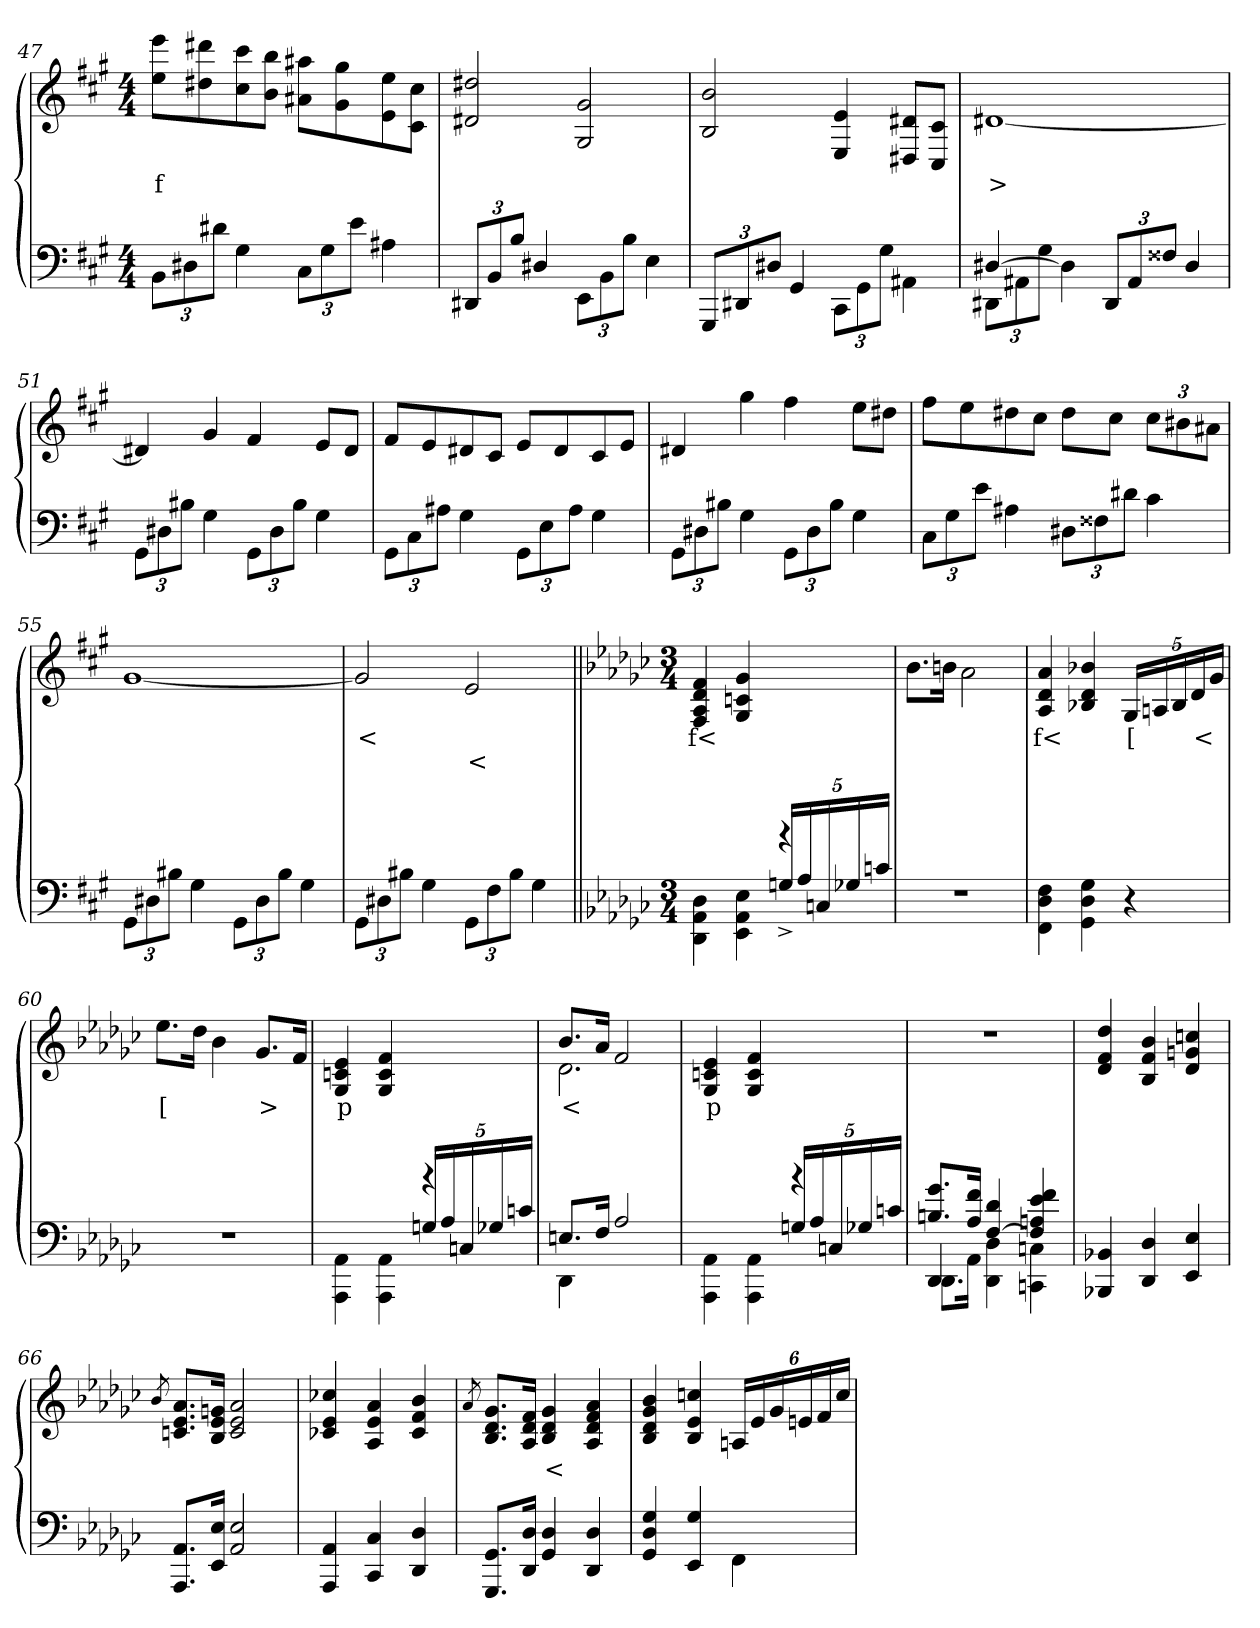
**kern	**kern	**text	**text
*part2	*part1	*part1	*part1
*staff2	*staff1	*staff1	*staff1
*clefF4	*clefG2	*	*
*k[f#c#g#]	*k[f#c#g#]	*	*
*M4/4	*M4/4	*	*
=47	=47	=47	=47
12BBL	8eee 8eeL	f	.
12D#X	.	.	.
.	8ddd#X 8dd#X	.	.
12d#J	.	.	.
4G#	8ccc# 8cc#	.	.
.	8bb 8bJ	.	.
12C#L	8aa#X 8a#XL	.	.
12G#	.	.	.
.	8gg# 8g#	.	.
12eJ	.	.	.
4A#X	8ee 8e	.	.
.	8cc# 8c#J	.	.
=48	=48	=48	=48
12DD#X/L	2dd#X 2d#X	.	.
12BB/	.	.	.
12B/J	.	.	.
4D#/	.	.	.
12EE\L	2g# 2G#	.	.
12BB\	.	.	.
12B\J	.	.	.
4E	.	.	.
=49	=49	=49	=49
12GGG#/L	2b 2B	.	.
12DD#X/	.	.	.
12D#/J	.	.	.
4GG#/	.	.	.
12CC#\L	4e 4E	.	.
12GG#	.	.	.
12G#J	.	.	.
4AA#X\	8d#X 8D#XL	.	.
.	8c# 8C#J	.	.
=50	=50	=50	=50
*^	*	*	*
[4D#X	12DD#\L	[1d#X	>	.
.	12AA#X	.	.	.
.	12G#J	.	.	.
2.ryy	4D#]	.	.	.
.	12DD#/L	.	.	.
.	12AA#/	.	.	.
.	12F##X/J	.	.	.
.	4D#/	.	.	.
*v	*v	*	*	*
=51	=51	=51	=51
12GG#L	4d#X]	.	.
12D#X	.	.	.
12B#XJ	.	.	.
4G#	4g#	.	.
12GG#L	4f#	.	.
12D#	.	.	.
12B#J	.	.	.
4G#	8eL	.	.
.	8d#J	.	.
=52	=52	=52	=52
12GG#\L	8f#L	.	.
12C#	.	.	.
.	8e	.	.
12A#XJ	.	.	.
4G#	8d#X	.	.
.	8c#J	.	.
12GG#L	8eL	.	.
12E	.	.	.
.	8d#	.	.
12A#J	.	.	.
4G#	8c#	.	.
.	8eJ	.	.
=53	=53	=53	=53
12GG#L	4d#X	.	.
12D#X	.	.	.
12B#XJ	.	.	.
4G#	4gg#	.	.
12GG#L	4ff#	.	.
12D#	.	.	.
12B#J	.	.	.
4G#	8eeL	.	.
.	8dd#J	.	.
=54	=54	=54	=54
12C#L	8ff#L	.	.
12G#	.	.	.
.	8ee	.	.
12eJ	.	.	.
4A#X	8dd#X	.	.
.	8cc#J	.	.
12D#XL	8dd#L	.	.
12F##X	.	.	.
.	8cc#J	.	.
12d#J	.	.	.
4c#	12cc#L	.	.
.	12b#X	.	.
.	12a#XJ	.	.
=55	=55	=55	=55
12GG#L	[1g#	.	.
12D#X	.	.	.
12B#XJ	.	.	.
4G#	.	.	.
12GG#L	.	.	.
12D#	.	.	.
12B#J	.	.	.
4G#	.	.	.
=56	=56	=56	=56
12GG#L	2g#]	<	.
12D#X	.	.	.
12B#XJ	.	.	.
4G#	.	.	.
12GG#L	2e	.	<
12F#	.	.	.
12B#J	.	.	.
4G#	.	.	.
=57||	=57||	=57||	=57||
*k[b-e-a-d-g-c-]	*k[b-e-a-d-g-c-]	*	*
*M3/4	*M3/4	*	*
*^	*	*	*
4D-\ 4AA- 4DD-	2ryy	4f 4d- 4A- 4F	f<	.
4E-\ 4AA- 4EE-	.	4g- 4cn 4G-	.	.
4r	20Gn^>/LL	4ryy	.	.
.	20A-/	.	.	.
.	20Cn/	.	.	.
.	20G-X/	.	.	.
.	20c/JJ	.	.	.
*v	*v	*	*	*
=58	=58	=58	=58
2.r	8.b-L	.	.
.	16bnJk	.	.
.	2a-\	.	.
=59	=59	=59	=59
4F\ 4D- 4FF	4a- 4d- 4A-	f<	.
4G-\ 4D- 4GG-	4b-X 4d- 4B-X	.	.
4r	20G-LL	[	.
.	20An	.	.
.	20B-	.	.
.	20d-	<	.
.	20g-JJ	.	.
=60	=60	=60	=60
2.r	8.ee-L	[	.
.	16dd-Jk	.	.
.	4b-	.	.
.	8.g-/L	>	.
.	16f/Jk	.	.
=61	=61	=61	=61
*^	*	*	*
4AA-\ 4AAA-	2ryy	4e- 4cn 4G-	p	.
4AA-\ 4AAA-	.	4f 4c 4G-	.	.
4r	20Gn/LL	4ryy	.	.
.	20A-/	.	.	.
.	20Cn/	.	.	.
.	20G-X/	.	.	.
.	20c/JJ	.	.	.
=62	=62	=62	=62	=62
*	*	*^	*	*
8.EnL	4DD-	8.b-L	2.d-	<	.
16FJk	.	16a-Jk	.	.	.
2A-/	2ryy	2f	.	.	.
*	*	*v	*v	*	*
=63	=63	=63	=63	=63
4AA-\ 4AAA-	2ryy	4e- 4cn 4G-	p	.
4AA-\ 4AAA-	.	4f 4c 4G-	.	.
4r	20Gn/LL	4ryy	.	.
.	20A-/	.	.	.
.	20Cn/	.	.	.
.	20G-X/	.	.	.
.	20c/JJ	.	.	.
=64	=64	=64	=64	=64
*	*^	*	*	*
4DD-	8.DD-L	8.g- 8.Bn/L	2.r	.	.
.	16AA-Jk	16f 16A-/Jk	.	.	.
2ryy	4D-\ 4DD-	4d- [4F/	.	.	.
.	4Cn\ 4CCn	4f/ 4e- 4An 4F]	.	.	.
*v	*v	*v	*	*	*
=65	=65	=65	=65
4BB-X 4BBB-X	4dd- 4f 4d-	.	.
4D- 4DD-	4b- 4f 4B-	.	.
4E- 4EE-	4ccn 4gn 4d-	.	.
=66	=66	=66	=66
.	8qb-/	.	.
8.AA- 8.AAA-L	8.a- 8.e- 8.cnL	.	.
16E- 16EE-Jk	16gn 16e- 16B-Jk	.	.
2E- 2AA-	2a- 2e- 2c	.	.
=67	=67	=67	=67
4AA- 4AAA-	4cc-X 4e- 4c-X	.	.
4C- 4CC-	4a- 4e- 4A-	.	.
4D- 4DD-	4b- 4f 4c-	.	.
=68	=68	=68	=68
.	8qa-/	.	.
8.GG- 8.GGG-L	8.g- 8.d- 8.B-L	.	.
16D- 16DD-Jk	16f 16d- 16A-Jk	.	.
4D- 4GG-	4g- 4d- 4B-	<	.
4D- 4DD-	4a- 4f 4d- 4A-	.	.
=69	=69	=69	=69
4G- 4D- 4GG-	4b- 4g- 4d- 4B-	.	.
4G- 4EE-	4ccn 4e- 4B-	.	.
4FF\	24AnLL	.	.
.	24e-	.	.
.	24g-	.	.
.	24en	.	.
.	24f	.	.
.	24ccJJ	.	.
=	=	=	=
*-	*-	*-	*-
